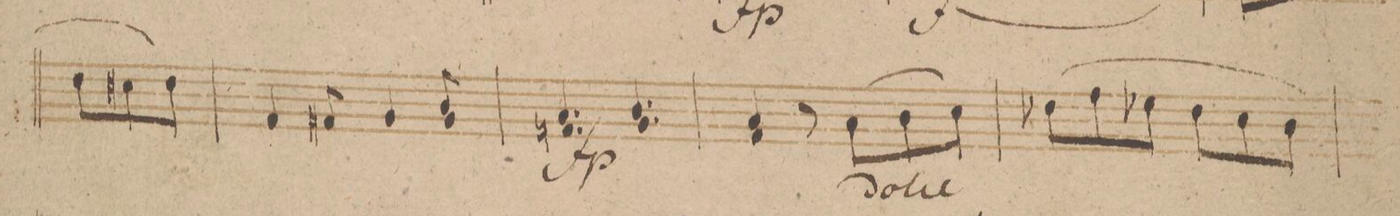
**kern	**dynam
*I"Violino 2do	*
*clefG2	*
*k[b-]	*
*M6/8	*
8dd\L	.
8cc#X\	.
8dd\J)	.
=21	=21
4f/	.
8f#X/	.
4g/	.
8b- 8g/	.
=22	=22
4.a 4.fn/	fp
4.b- 4.g/	.
=23	=23
4a 4f/	.
8r	.
(8a\L	.
8b-\	.
8cc\J)	.
=24	=24
(8dd-X\L	.
8ff\	.
8ee-X\J	.
8dd-\L	.
8cc\	.
8b-\J)	.
=25	=25
*-	*-
